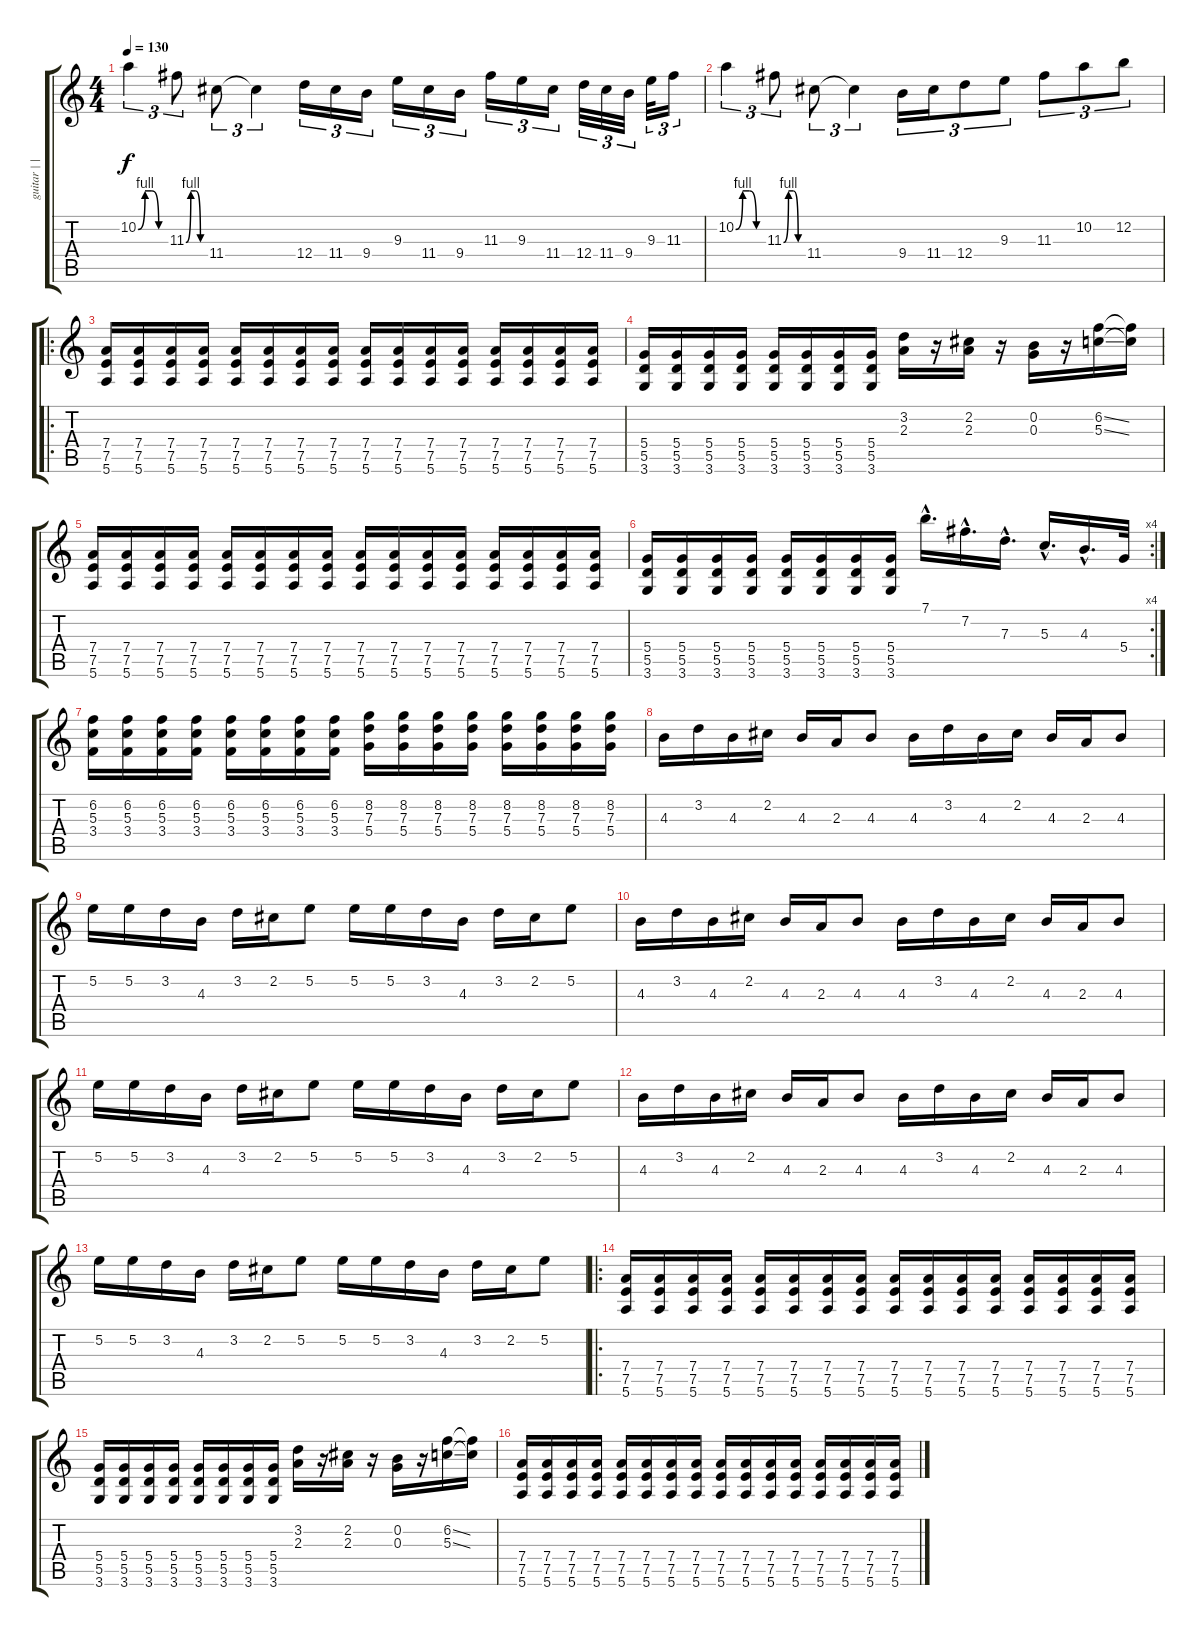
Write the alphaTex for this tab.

\track ("guitar | |" "guitar | |") {instrument overdrivenguitar}
\staff {score tabs}
\tuning (E4 B3 G3 D3 A2 E2) {hide}
\ts (4 4)
\tempo 130
\clef g2
\ks c
10.2{be (custom 0 0 15 4 30 4 45 0 60 0)}.4{tu (3 2) dy f} 11.3{be (custom 0 0 15 4 30 4 45 0 60 0)}.8{tu (3 2)} 11.4.8{tu (3 2)} 11.4{t}.4{tu (3 2)} 12.4.16{tu (3 2)} 11.4.16{tu (3 2)} 9.4.16{tu (3 2)} 9.3.16{tu (3 2)} 11.4.16{tu (3 2)} 9.4.16{tu (3 2)} 11.3.16{tu (3 2)} 9.3.16{tu (3 2)} 11.4.16{tu (3 2)} 12.4.32{tu (3 2)} 11.4.32{tu (3 2)} 9.4.32{tu (3 2)} 9.3.32{tu (3 2)} 11.3.16{tu (3 2)} |
10.2{be (custom 0 0 15 4 30 4 45 0 60 0)}.4{tu (3 2)} 11.3{be (custom 0 0 15 4 30 4 45 0 60 0)}.8{tu (3 2)} 11.4.8{tu (3 2)} 11.4{t}.4{tu (3 2)} 9.4.16{tu (3 2)} 11.4.16{tu (3 2)} 12.4.8{tu (3 2)} 9.3.8{tu (3 2)} 11.3.8{tu (3 2)} 10.2.8{tu (3 2)} 12.2.8{tu (3 2)} |
\ro
(7.4 7.5 5.6).16 (7.4 7.5 5.6).16 (7.4 7.5 5.6).16 (7.4 7.5 5.6).16 (7.4 7.5 5.6).16 (7.4 7.5 5.6).16 (7.4 7.5 5.6).16 (7.4 7.5 5.6).16 (7.4 7.5 5.6).16 (7.4 7.5 5.6).16 (7.4 7.5 5.6).16 (7.4 7.5 5.6).16 (7.4 7.5 5.6).16 (7.4 7.5 5.6).16 (7.4 7.5 5.6).16 (7.4 7.5 5.6).16 |
(5.4 5.5 3.6).16 (5.4 5.5 3.6).16 (5.4 5.5 3.6).16 (5.4 5.5 3.6).16 (5.4 5.5 3.6).16 (5.4 5.5 3.6).16 (5.4 5.5 3.6).16 (5.4 5.5 3.6).16 (3.2 2.3).16 r.16 (2.2 2.3).16 r.16 (0.2 0.3).16 r.16 (6.2{ss} 5.3{ss}).16 (6.2{t} 5.3{t}).16 |
(7.4 7.5 5.6).16 (7.4 7.5 5.6).16 (7.4 7.5 5.6).16 (7.4 7.5 5.6).16 (7.4 7.5 5.6).16 (7.4 7.5 5.6).16 (7.4 7.5 5.6).16 (7.4 7.5 5.6).16 (7.4 7.5 5.6).16 (7.4 7.5 5.6).16 (7.4 7.5 5.6).16 (7.4 7.5 5.6).16 (7.4 7.5 5.6).16 (7.4 7.5 5.6).16 (7.4 7.5 5.6).16 (7.4 7.5 5.6).16 |
\rc 4
(5.4 5.5 3.6).16 (5.4 5.5 3.6).16 (5.4 5.5 3.6).16 (5.4 5.5 3.6).16 (5.4 5.5 3.6).16 (5.4 5.5 3.6).16 (5.4 5.5 3.6).16 (5.4 5.5 3.6).16 7.1{hac}.16{d} 7.2{hac}.16{d} 7.3{hac}.16{d} 5.3{hac}.16{d} 4.3{hac}.16{d} 5.4.32 |
(6.2 5.3 3.4).16 (6.2 5.3 3.4).16 (6.2 5.3 3.4).16 (6.2 5.3 3.4).16 (6.2 5.3 3.4).16 (6.2 5.3 3.4).16 (6.2 5.3 3.4).16 (6.2 5.3 3.4).16 (8.2 7.3 5.4).16 (8.2 7.3 5.4).16 (8.2 7.3 5.4).16 (8.2 7.3 5.4).16 (8.2 7.3 5.4).16 (8.2 7.3 5.4).16 (8.2 7.3 5.4).16 (8.2 7.3 5.4).16 |
4.3.16 3.2.16 4.3.16 2.2.16 4.3.16 2.3.16 4.3.8 4.3.16 3.2.16 4.3.16 2.2.16 4.3.16 2.3.16 4.3.8 |
5.2.16 5.2.16 3.2.16 4.3.16 3.2.16 2.2.16 5.2.8 5.2.16 5.2.16 3.2.16 4.3.16 3.2.16 2.2.16 5.2.8 |
4.3.16 3.2.16 4.3.16 2.2.16 4.3.16 2.3.16 4.3.8 4.3.16 3.2.16 4.3.16 2.2.16 4.3.16 2.3.16 4.3.8 |
5.2.16 5.2.16 3.2.16 4.3.16 3.2.16 2.2.16 5.2.8 5.2.16 5.2.16 3.2.16 4.3.16 3.2.16 2.2.16 5.2.8 |
4.3.16 3.2.16 4.3.16 2.2.16 4.3.16 2.3.16 4.3.8 4.3.16 3.2.16 4.3.16 2.2.16 4.3.16 2.3.16 4.3.8 |
5.2.16 5.2.16 3.2.16 4.3.16 3.2.16 2.2.16 5.2.8 5.2.16 5.2.16 3.2.16 4.3.16 3.2.16 2.2.16 5.2.8 |
\ro
(7.4 7.5 5.6).16 (7.4 7.5 5.6).16 (7.4 7.5 5.6).16 (7.4 7.5 5.6).16 (7.4 7.5 5.6).16 (7.4 7.5 5.6).16 (7.4 7.5 5.6).16 (7.4 7.5 5.6).16 (7.4 7.5 5.6).16 (7.4 7.5 5.6).16 (7.4 7.5 5.6).16 (7.4 7.5 5.6).16 (7.4 7.5 5.6).16 (7.4 7.5 5.6).16 (7.4 7.5 5.6).16 (7.4 7.5 5.6).16 |
(5.4 5.5 3.6).16 (5.4 5.5 3.6).16 (5.4 5.5 3.6).16 (5.4 5.5 3.6).16 (5.4 5.5 3.6).16 (5.4 5.5 3.6).16 (5.4 5.5 3.6).16 (5.4 5.5 3.6).16 (3.2 2.3).16 r.16 (2.2 2.3).16 r.16 (0.2 0.3).16 r.16 (6.2{ss} 5.3{ss}).16 (6.2{t} 5.3{t}).16 |
(7.4 7.5 5.6).16 (7.4 7.5 5.6).16 (7.4 7.5 5.6).16 (7.4 7.5 5.6).16 (7.4 7.5 5.6).16 (7.4 7.5 5.6).16 (7.4 7.5 5.6).16 (7.4 7.5 5.6).16 (7.4 7.5 5.6).16 (7.4 7.5 5.6).16 (7.4 7.5 5.6).16 (7.4 7.5 5.6).16 (7.4 7.5 5.6).16 (7.4 7.5 5.6).16 (7.4 7.5 5.6).16 (7.4 7.5 5.6).16
